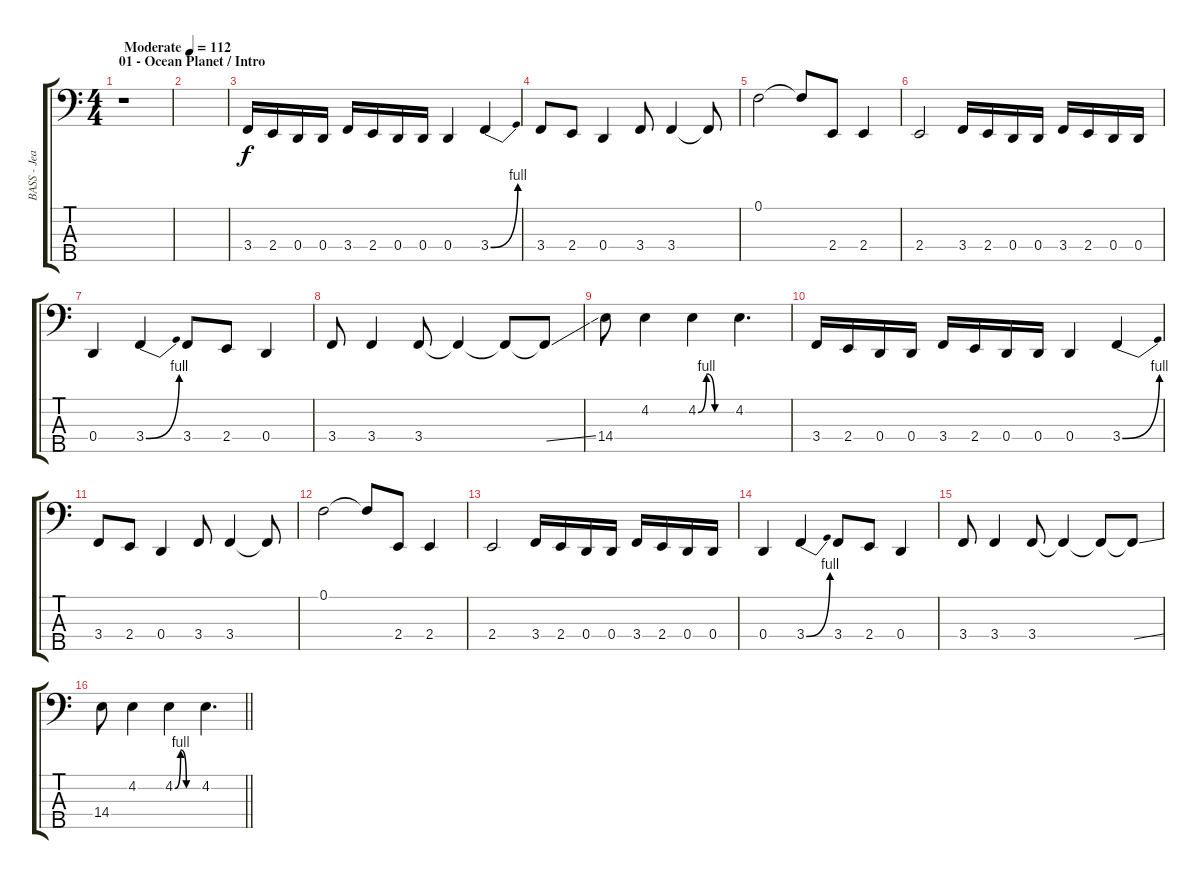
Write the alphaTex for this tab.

\track ("BASS - Jean Michel Labadie" "BASS - Jea") {instrument electricbasspick}
\staff {score tabs}
\tuning (F2 C2 G1 D1 B0) {hide}
\ts (4 4)
\section ("" "01 - Ocean Planet / Intro")
\tempo (112 "Moderate")
\clef f4
\ks c
r.1{dy f instrument electricbasspick} |
|
3.4.16 2.4.16 0.4.16 0.4.16 3.4.16 2.4.16 0.4.16 0.4.16 0.4.4 3.4{be (bend 0 0 60 4)}.4 |
3.4.8 2.4.8 0.4.4 3.4.8 3.4.4 3.4{t}.8 |
0.1.2 0.1{t}.8 2.4.8 2.4.4 |
2.4.2 3.4.16 2.4.16 0.4.16 0.4.16 3.4.16 2.4.16 0.4.16 0.4.16 |
0.4.4 3.4{be (bend 0 0 60 4)}.4 3.4.8 2.4.8 0.4.4 |
3.4.8 3.4.4 3.4.8 3.4{t}.4 3.4{t}.8 3.4{ss t}.8 |
14.4.8 4.2.4 4.2{be (custom 0 0 15 4 30 0 60 0)}.4 4.2.4{d} |
3.4.16 2.4.16 0.4.16 0.4.16 3.4.16 2.4.16 0.4.16 0.4.16 0.4.4 3.4{be (bend 0 0 60 4)}.4 |
3.4.8 2.4.8 0.4.4 3.4.8 3.4.4 3.4{t}.8 |
0.1.2 0.1{t}.8 2.4.8 2.4.4 |
2.4.2 3.4.16 2.4.16 0.4.16 0.4.16 3.4.16 2.4.16 0.4.16 0.4.16 |
0.4.4 3.4{be (bend 0 0 60 4)}.4 3.4.8 2.4.8 0.4.4 |
3.4.8 3.4.4 3.4.8 3.4{t}.4 3.4{t}.8 3.4{ss t}.8 |
\barLineRight lightlight
14.4.8 4.2.4 4.2{be (custom 0 0 15 4 30 0 60 0)}.4 4.2.4{d}
